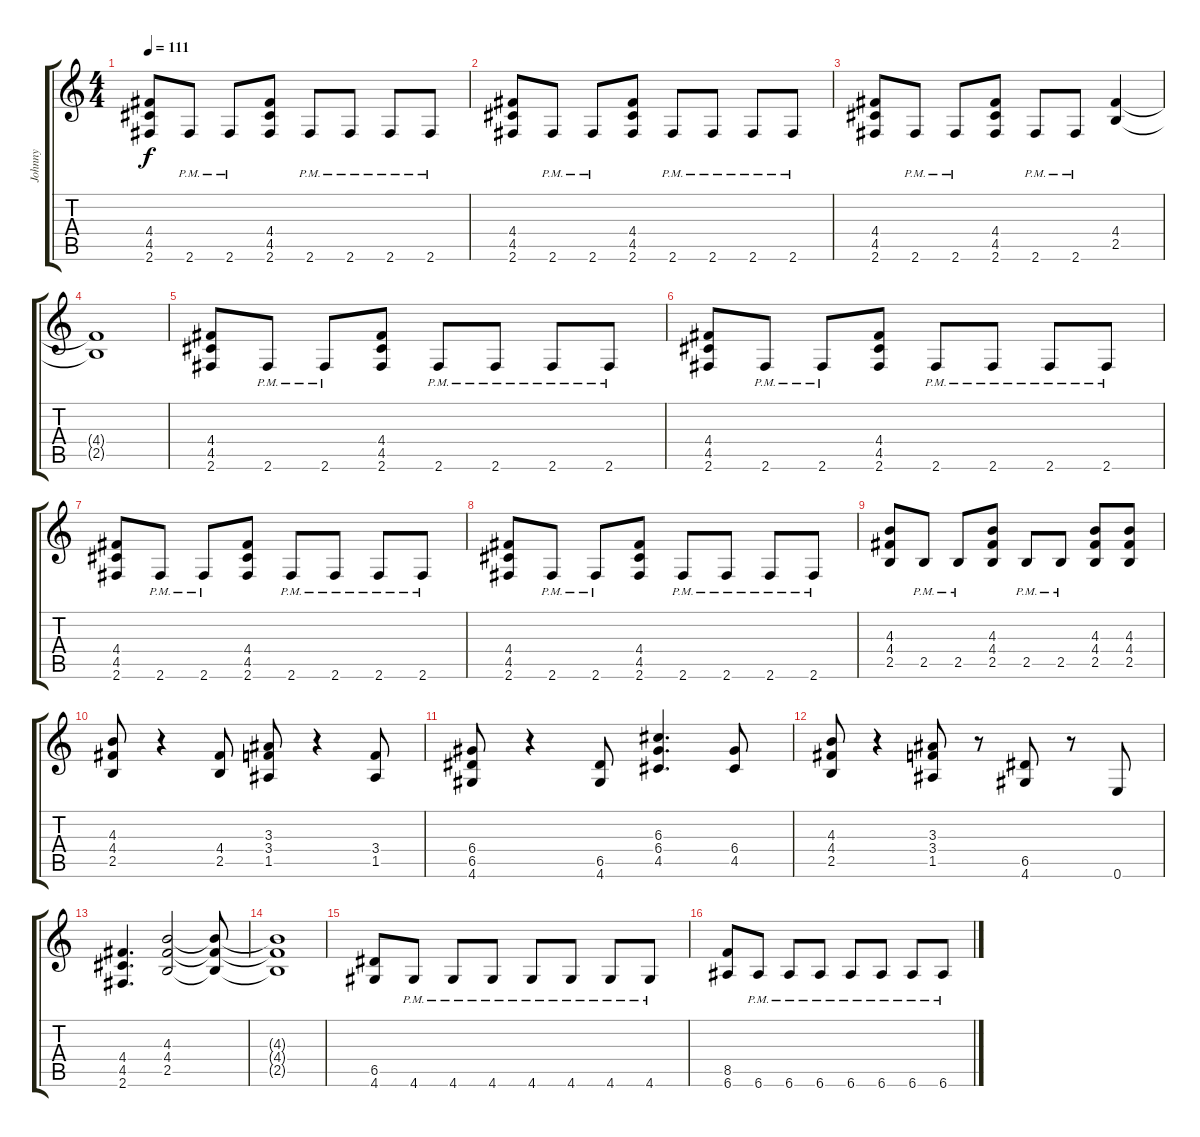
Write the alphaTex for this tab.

\track ("Johnny" "Johnny") {instrument distortionguitar}
\staff {score tabs}
\tuning (E4 B3 G3 D3 A2 E2) {hide}
\ts (4 4)
\tempo 111
\clef g2
\ks c
(4.4 4.5 2.6).8{dy f} 2.6{pm}.8 2.6{pm}.8 (4.4 4.5 2.6).8 2.6{pm}.8 2.6{pm}.8 2.6{pm}.8 2.6{pm}.8 |
(4.4 4.5 2.6).8 2.6{pm}.8 2.6{pm}.8 (4.4 4.5 2.6).8 2.6{pm}.8 2.6{pm}.8 2.6{pm}.8 2.6{pm}.8 |
(4.4 4.5 2.6).8 2.6{pm}.8 2.6{pm}.8 (4.4 4.5 2.6).8 2.6{pm}.8 2.6{pm}.8 (4.4 2.5).4 |
(4.4{t} 2.5{t}).1 |
(4.4 4.5 2.6).8 2.6{pm}.8 2.6{pm}.8 (4.4 4.5 2.6).8 2.6{pm}.8 2.6{pm}.8 2.6{pm}.8 2.6{pm}.8 |
(4.4 4.5 2.6).8 2.6{pm}.8 2.6{pm}.8 (4.4 4.5 2.6).8 2.6{pm}.8 2.6{pm}.8 2.6{pm}.8 2.6{pm}.8 |
(4.4 4.5 2.6).8 2.6{pm}.8 2.6{pm}.8 (4.4 4.5 2.6).8 2.6{pm}.8 2.6{pm}.8 2.6{pm}.8 2.6{pm}.8 |
(4.4 4.5 2.6).8 2.6{pm}.8 2.6{pm}.8 (4.4 4.5 2.6).8 2.6{pm}.8 2.6{pm}.8 2.6{pm}.8 2.6{pm}.8 |
(4.3 4.4 2.5).8 2.5{pm}.8 2.5{pm}.8 (4.3 4.4 2.5).8 2.5{pm}.8 2.5{pm}.8 (4.3 4.4 2.5).8 (4.3 4.4 2.5).8 |
(4.3 4.4 2.5).8 r.4 (4.4 2.5).8 (3.3 3.4 1.5).8 r.4 (3.4 1.5).8 |
(6.4 6.5 4.6).8 r.4 (6.5 4.6).8 (6.3 6.4 4.5).4{d} (6.4 4.5).8 |
(4.3 4.4 2.5).8 r.4 (3.3 3.4 1.5).8 r.8 (6.5 4.6).8 r.8 0.6.8 |
(4.4 4.5 2.6).4{d} (4.3 4.4 2.5).2 (4.3{t} 4.4{t} 2.5{t}).8 |
(4.3{t} 4.4{t} 2.5{t}).1 |
(6.5 4.6).8 4.6{pm}.8 4.6{pm}.8 4.6{pm}.8 4.6{pm}.8 4.6{pm}.8 4.6{pm}.8 4.6{pm}.8 |
(8.5 6.6).8 6.6{pm}.8 6.6{pm}.8 6.6{pm}.8 6.6{pm}.8 6.6{pm}.8 6.6{pm}.8 6.6{pm}.8
